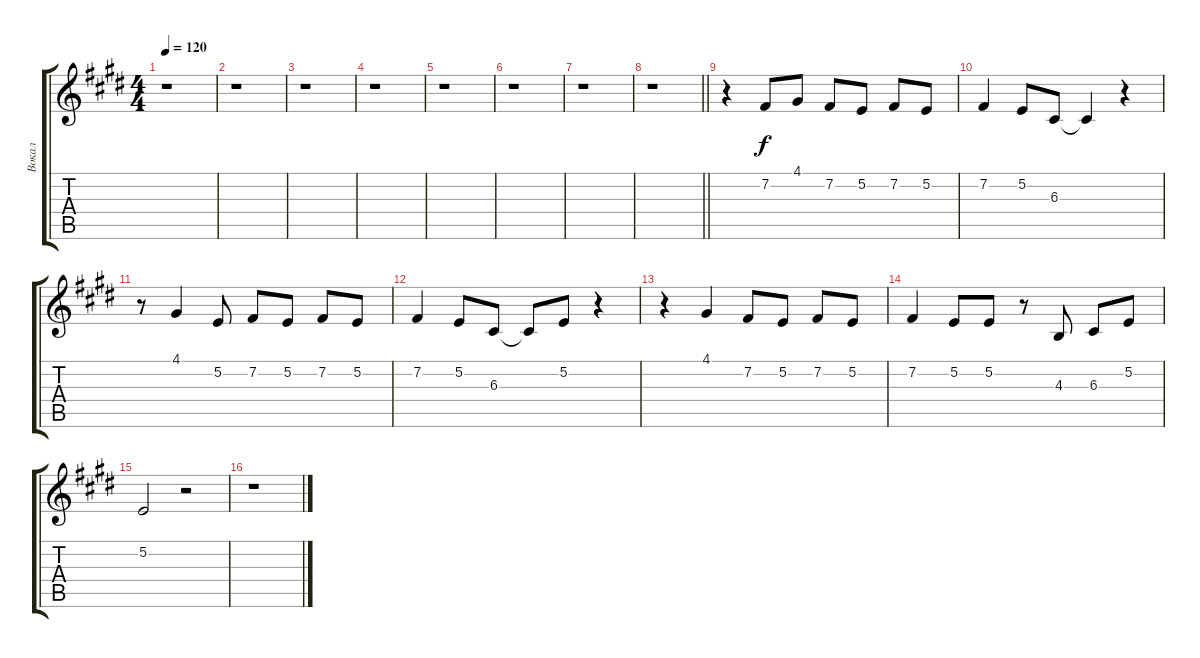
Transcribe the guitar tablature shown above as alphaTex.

\track ("Вокал" "Вокал") {instrument oboe}
\staff {score tabs}
\tuning (E4 B3 G3 D3 A2 E2) {hide}
\ts (4 4)
\tempo 120
\clef g2
\ks e
r.1{dy f instrument oboe} |
r.1 |
r.1 |
r.1 |
r.1 |
r.1 |
r.1 |
\barLineRight lightlight
r.1 |
r.4 7.2.8 4.1.8 7.2.8 5.2.8 7.2.8 5.2.8 |
7.2.4 5.2.8 6.3.8 6.3{t}.4 r.4 |
r.8 4.1.4 5.2.8 7.2.8 5.2.8 7.2.8 5.2.8 |
7.2.4 5.2.8 6.3.8 6.3{t}.8 5.2.8 r.4 |
r.4 4.1.4 7.2.8 5.2.8 7.2.8 5.2.8 |
7.2.4 5.2.8 5.2.8 r.8 4.3.8 6.3.8 5.2.8 |
5.2.2 r.2 |
r.1
